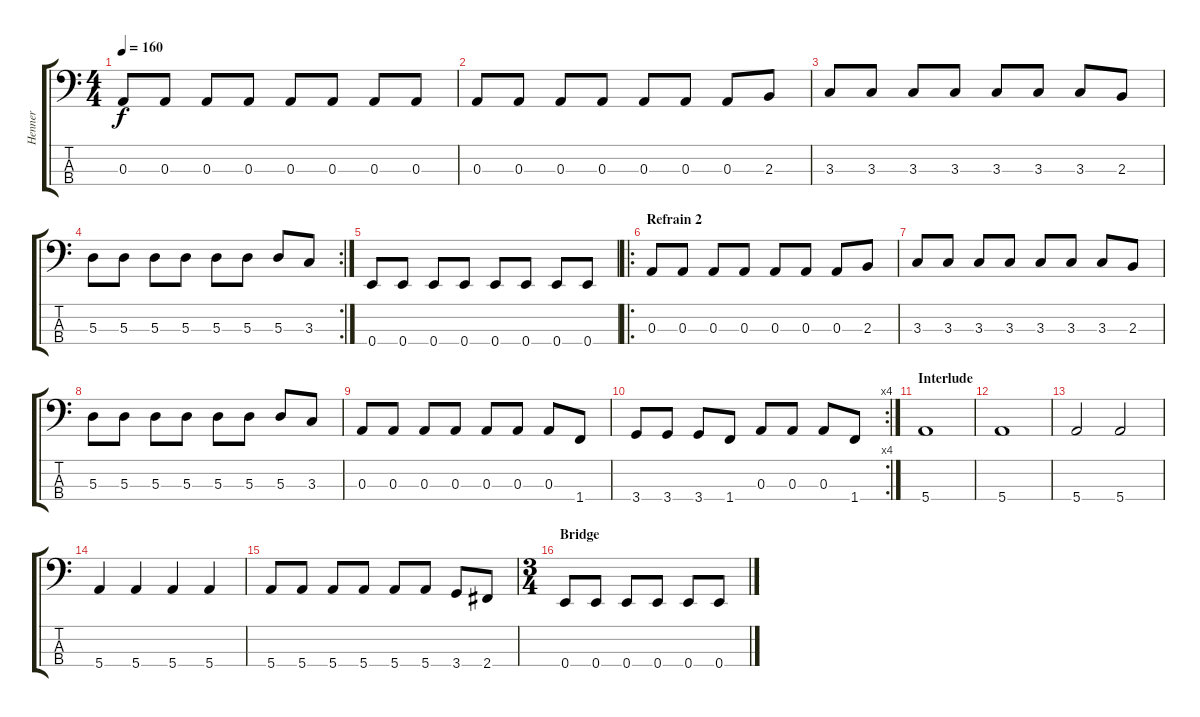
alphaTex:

\track ("Henner" "Henner") {instrument electricbassfinger}
\staff {score tabs}
\tuning (G2 D2 A1 E1) {hide}
\ts (4 4)
\tempo 160
\clef f4
\ks c
0.3.8{dy f} 0.3.8 0.3.8 0.3.8 0.3.8 0.3.8 0.3.8 0.3.8 |
0.3.8 0.3.8 0.3.8 0.3.8 0.3.8 0.3.8 0.3.8 2.3.8 |
3.3.8 3.3.8 3.3.8 3.3.8 3.3.8 3.3.8 3.3.8 2.3.8 |
\rc 2
5.3.8 5.3.8 5.3.8 5.3.8 5.3.8 5.3.8 5.3.8 3.3.8 |
0.4.8 0.4.8 0.4.8 0.4.8 0.4.8 0.4.8 0.4.8 0.4.8 |
\ro
\section ("" "Refrain 2")
0.3.8 0.3.8 0.3.8 0.3.8 0.3.8 0.3.8 0.3.8 2.3.8 |
3.3.8 3.3.8 3.3.8 3.3.8 3.3.8 3.3.8 3.3.8 2.3.8 |
5.3.8 5.3.8 5.3.8 5.3.8 5.3.8 5.3.8 5.3.8 3.3.8 |
0.3.8 0.3.8 0.3.8 0.3.8 0.3.8 0.3.8 0.3.8 1.4.8 |
\rc 4
3.4.8 3.4.8 3.4.8 1.4.8 0.3.8 0.3.8 0.3.8 1.4.8 |
\section ("" "Interlude")
5.4.1 |
5.4.1 |
5.4.2 5.4.2 |
5.4.4 5.4.4 5.4.4 5.4.4 |
5.4.8 5.4.8 5.4.8 5.4.8 5.4.8 5.4.8 3.4.8 2.4.8 |
\ts (3 4)
\section ("" "Bridge")
0.4.8 0.4.8 0.4.8 0.4.8 0.4.8 0.4.8
